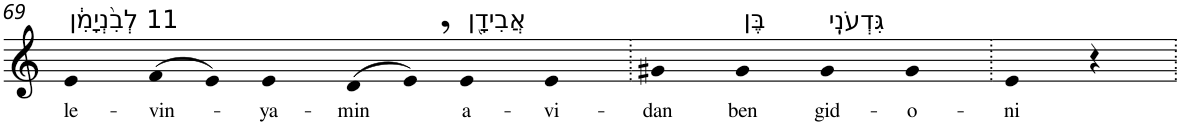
**kern	**text
*part1	*part1
*staff1	*staff1
*I"Piano	*
*I'Pno	*
!!LO:PB:g=z
*clefG2	*
*k[]	*
=69	=69
!LO:TX:a:t=11 לְבִ֨נְיָמִ֔ן	!
!	!LO:LY:b
4e	le-
!	!LO:LY:b
(>8f	-vin-
8e)	.
!	!LO:LY:b
4e	-ya-
!	!LO:LY:b
(>8d	-min
8e,)	.
!LO:TX:a:t=אֲבִידָ֖ן	!
!	!LO:LY:b
4e	a-
!	!LO:LY:b
4e	-vi-
=70.	=70.
!	!LO:LY:b
4g#X	-dan
!LO:TX:a:t=בֶּן	!
!	!LO:LY:b
4g#	ben
!LO:TX:a:t=גִּדְעֹנִֽי	!
!	!LO:LY:b
4g#	gid-
!	!LO:LY:b
4g#	-o-
=71.	=71.
!	!LO:LY:b
4e	-ni
4r	.
=.	=.
*-	*-
